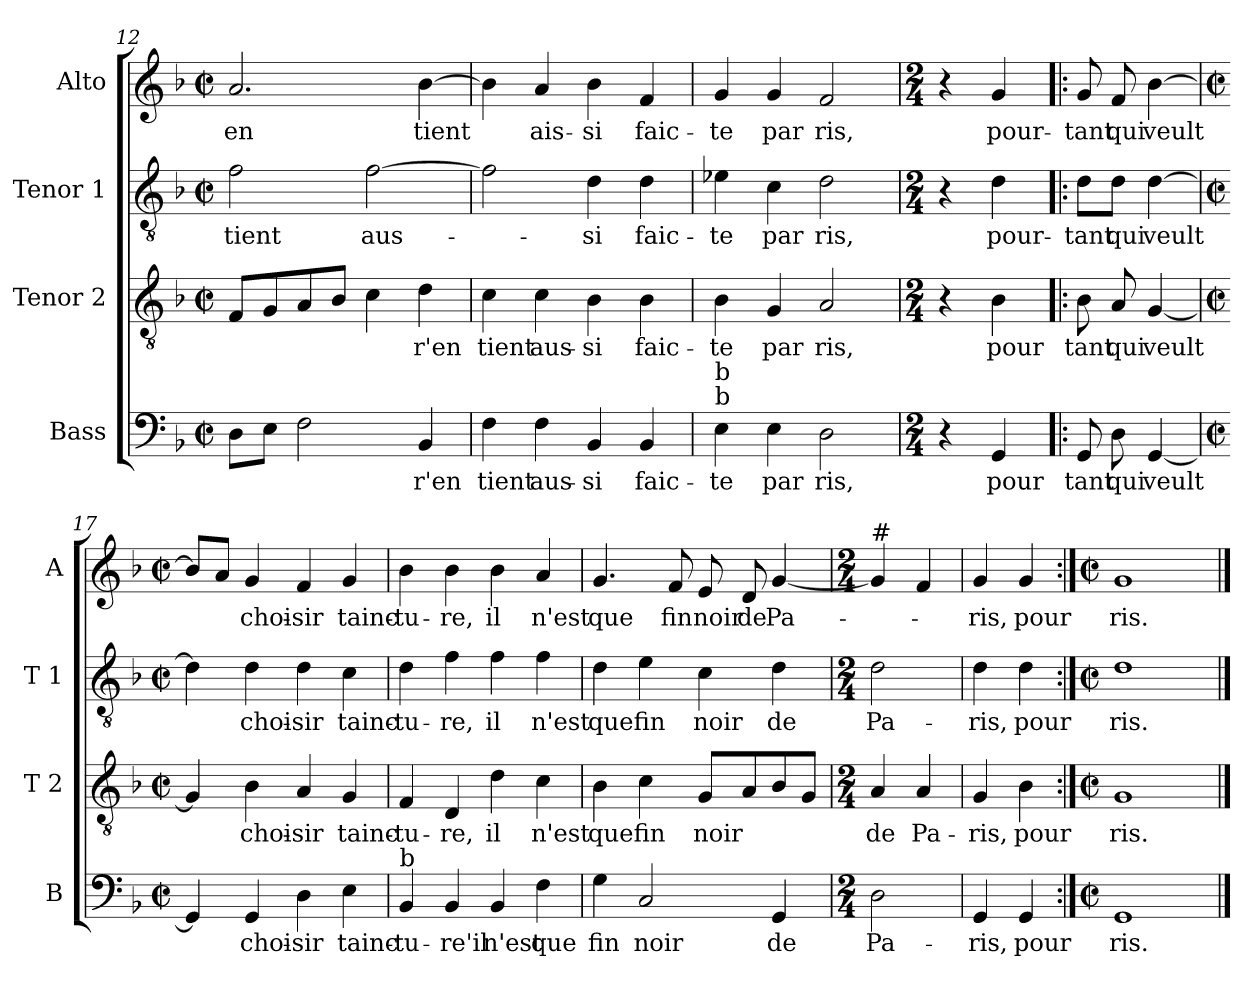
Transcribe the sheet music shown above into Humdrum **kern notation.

**kern	**text	**kern	**text	**kern	**text	**kern	**text
*part4	*part4	*part3	*part3	*part2	*part2	*part1	*part1
*staff4	*staff4	*staff3	*staff3	*staff2	*staff2	*staff1	*staff1
*I"Bass	*	*I"Tenor 2	*	*I"Tenor 1	*	*I"Alto	*
*I'B	*	*I'T 2	*	*I'T 1	*	*I'A	*
*clefF4	*	*clefGv2	*	*clefGv2	*	*clefG2	*
*k[b-]	*	*k[b-]	*	*k[b-]	*	*k[b-]	*
*F:	*	*F:	*	*F:	*	*F:	*
*M2/2	*	*M2/2	*	*M2/2	*	*M2/2	*
*met(c|)	*	*met(c|)	*	*met(c|)	*	*met(c|)	*
=12	=12	=12	=12	=12	=12	=12	=12
!	!	!	!	!	!LO:LY:b	!	!LO:LY:b
8D\L	.	8F/L	.	2f\	tient	2.a/	en
8E\J	.	8G/	.	.	.	.	.
2F\	.	8A/	.	.	.	.	.
.	.	8B-/J	.	.	.	.	.
!	!	!	!	!	!LO:LY:b	!	!
.	.	4c\	.	[2f\	aus-	.	.
!	!LO:LY:b	!	!LO:LY:b	!	!	!	!LO:LY:b
4BB-/	-r'en	4d\	-r'en	.	.	[4b-\	tient
=13	=13	=13	=13	=13	=13	=13	=13
!	!LO:LY:b	!	!LO:LY:b	!	!	!	!
4F\	tient	4c\	tient	2f\]	.	4b-\]	.
!	!LO:LY:b	!	!LO:LY:b	!	!	!	!LO:LY:b
4F\	aus-	4c\	aus-	.	.	4a/	ais-
!	!LO:LY:b	!	!LO:LY:b	!	!LO:LY:b	!	!LO:LY:b
4BB-/	-si	4B-\	-si	4d\	-si	4b-\	-si
!	!LO:LY:b	!	!LO:LY:b	!	!LO:LY:b	!	!LO:LY:b
4BB-/	faic-	4B-\	faic-	4d\	faic-	4f/	faic-
!!LO:LB:g=z
=14	=14	=14	=14	=14	=14	=14	=14
!LO:TX:a:t=b	!	!	!	!	!	!	!
!LO:TX:a:t=b	!	!	!	!	!	!	!
!	!LO:LY:b	!	!LO:LY:b	!	!LO:LY:b	!	!LO:LY:b
4E\	-te	4B-\	-te	4e-X\	-te	4g/	-te
!	!LO:LY:b	!	!LO:LY:b	!	!LO:LY:b	!	!LO:LY:b
4E\	par	4G/	par	4c\	par	4g/	par
!	!LO:LY:b	!	!LO:LY:b	!	!LO:LY:b	!	!LO:LY:b
2D\	ris,	2A/	ris,	2d\	ris,	2f/	ris,
=15	=15	=15	=15	=15	=15	=15	=15
*M2/4	*	*M2/4	*	*M2/4	*	*M2/4	*
4r	.	4r	.	4r	.	4r	.
!	!LO:LY:b	!	!LO:LY:b	!	!LO:LY:b	!	!LO:LY:b
4GG/	pour	4B-\	pour	4d\	pour-	4g/	pour-
=16!|:	=16!|:	=16!|:	=16!|:	=16!|:	=16!|:	=16!|:	=16!|:
!	!LO:LY:b	!	!LO:LY:b	!	!LO:LY:b	!	!LO:LY:b
8GG/	tant	8B-\	tant	8d\L	-tant	8g/	-tant
!	!LO:LY:b	!	!LO:LY:b	!	!LO:LY:b	!	!LO:LY:b
8D\	qui	8A/	qui	8d\J	qui	8f/	qui
!	!LO:LY:b	!	!LO:LY:b	!	!LO:LY:b	!	!LO:LY:b
[4GG/	veult	[4G/	veult	[4d\	veult	[4b-\	veult
=17	=17	=17	=17	=17	=17	=17	=17
*M2/2	*	*M2/2	*	*M2/2	*	*M2/2	*
*met(c|)	*	*met(c|)	*	*met(c|)	*	*met(c|)	*
4GG/]	.	4G/]	.	4d\]	.	8b-/L]	.
.	.	.	.	.	.	8a/J	.
!	!LO:LY:b	!	!LO:LY:b	!	!LO:LY:b	!	!LO:LY:b
4GG/	choi-	4B-\	choi-	4d\	choi-	4g/	choi-
!	!LO:LY:b	!	!LO:LY:b	!	!LO:LY:b	!	!LO:LY:b
4D\	-sir	4A/	-sir	4d\	-sir	4f/	-sir
!	!LO:LY:b	!	!LO:LY:b	!	!LO:LY:b	!	!LO:LY:b
4E\	tainc-	4G/	tainc-	4c\	tainc-	4g/	tainc-
=18	=18	=18	=18	=18	=18	=18	=18
!LO:TX:a:t=b	!	!	!	!	!	!	!
!	!LO:LY:b	!	!LO:LY:b	!	!LO:LY:b	!	!LO:LY:b
4BB-/	-tu-	4F/	-tu-	4d\	-tu-	4b-\	-tu-
!	!LO:LY:b	!	!LO:LY:b	!	!LO:LY:b	!	!LO:LY:b
4BB-/	-re'il	4D/	-re,	4f\	-re,	4b-\	-re,
!	!LO:LY:b	!	!LO:LY:b	!	!LO:LY:b	!	!LO:LY:b
4BB-/	n'est	4d\	il	4f\	il	4b-\	il
!	!LO:LY:b	!	!LO:LY:b	!	!LO:LY:b	!	!LO:LY:b
4F\	que	4c\	n'est	4f\	n'est	4a/	n'est
!!LO:LB:g=z
=19	=19	=19	=19	=19	=19	=19	=19
!	!LO:LY:b	!	!LO:LY:b	!	!LO:LY:b	!	!LO:LY:b
4G\	fin	4B-\	que	4d\	que	4.g/	que
!	!LO:LY:b	!	!LO:LY:b	!	!LO:LY:b	!	!
2C/	noir	4c\	fin	4e\	fin	.	.
!	!	!	!	!	!	!	!LO:LY:b
.	.	.	.	.	.	8f/	fin
!	!	!	!LO:LY:b	!	!LO:LY:b	!	!LO:LY:b
.	.	8G/L	noir	4c\	noir	8e/	noir
!	!	!	!	!	!	!	!LO:LY:b
.	.	8A/	.	.	.	8d/	de
!	!LO:LY:b	!	!	!	!LO:LY:b	!	!LO:LY:b
4GG/	de	8B-/	.	4d\	de	[4g/	Pa-
.	.	8G/J	.	.	.	.	.
=20	=20	=20	=20	=20	=20	=20	=20
*M2/4	*	*M2/4	*	*M2/4	*	*M2/4	*
!	!	!	!	!	!	!LO:TX:a:t=#	!
!	!LO:LY:b	!	!LO:LY:b	!	!LO:LY:b	!	!
2D\	Pa-	4A/	de	2d\	Pa-	4g/]	.
!	!	!	!LO:LY:b	!	!	!	!
.	.	4A/	Pa-	.	.	4f/	.
=21	=21	=21	=21	=21	=21	=21	=21
!	!LO:LY:b	!	!LO:LY:b	!	!LO:LY:b	!	!LO:LY:b
4GG/	-ris,	4G/	-ris,	4d\	-ris,	4g/	-ris,
!	!LO:LY:b	!	!LO:LY:b	!	!LO:LY:b	!	!LO:LY:b
4GG/	pour	4B-\	pour	4d\	pour	4g/	pour
=22:|!	=22:|!	=22:|!	=22:|!	=22:|!	=22:|!	=22:|!	=22:|!
*M2/2	*	*M2/2	*	*M2/2	*	*M2/2	*
*met(c|)	*	*met(c|)	*	*met(c|)	*	*met(c|)	*
!	!LO:LY:b	!	!LO:LY:b	!	!LO:LY:b	!	!LO:LY:b
1GG	ris.	1G	ris.	1d	ris.	1g	ris.
==	==	==	==	==	==	==	==
*-	*-	*-	*-	*-	*-	*-	*-
